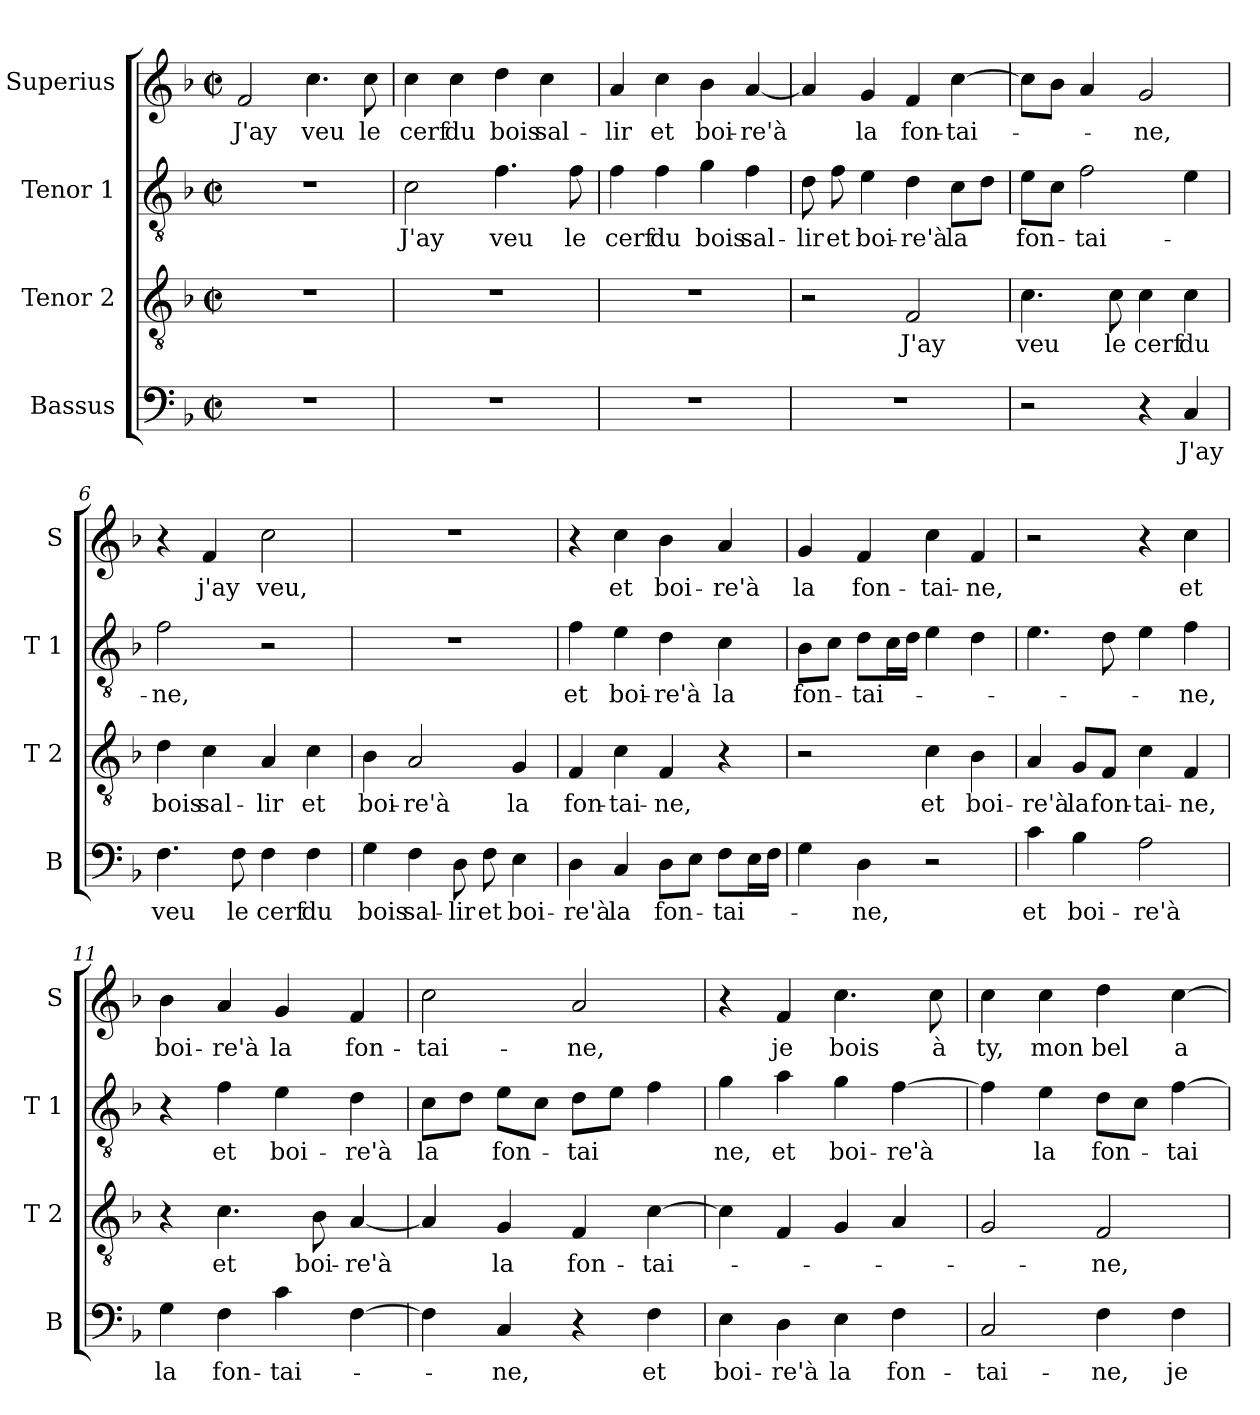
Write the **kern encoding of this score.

**kern	**text	**kern	**text	**kern	**text	**kern	**text
*part4	*part4	*part3	*part3	*part2	*part2	*part1	*part1
*staff4	*staff4	*staff3	*staff3	*staff2	*staff2	*staff1	*staff1
*I"Bassus	*	*I"Tenor 2	*	*I"Tenor 1	*	*I"Superius	*
*I'B	*	*I'T 2	*	*I'T 1	*	*I'S	*
*clefF4	*	*clefGv2	*	*clefGv2	*	*clefG2	*
*k[b-]	*	*k[b-]	*	*k[b-]	*	*k[b-]	*
*F:	*	*F:	*	*F:	*	*F:	*
*M2/2	*	*M2/2	*	*M2/2	*	*M2/2	*
*met(c|)	*	*met(c|)	*	*met(c|)	*	*met(c|)	*
=1	=1	=1	=1	=1	=1	=1	=1
1r	.	1r	.	1r	.	2f/	J'ay
.	.	.	.	.	.	4.cc\	veu
.	.	.	.	.	.	8cc\	le
=2	=2	=2	=2	=2	=2	=2	=2
1r	.	1r	.	2c\	J'ay	4cc\	cerf
.	.	.	.	.	.	4cc\	du
.	.	.	.	4.f\	veu	4dd\	bois
.	.	.	.	.	.	4cc\	sal-
.	.	.	.	8f\	le	.	.
=3	=3	=3	=3	=3	=3	=3	=3
1r	.	1r	.	4f\	cerf	4a/	-lir
.	.	.	.	4f\	du	4cc\	et
.	.	.	.	4g\	bois	4b-\	boi-
.	.	.	.	4f\	sal-	[4a/	-re'à
=4	=4	=4	=4	=4	=4	=4	=4
1r	.	2r	.	8d\	-lir	4a/]	.
.	.	.	.	8f\	et	.	.
.	.	.	.	4e\	boi-	4g/	la
.	.	2F/	J'ay	4d\	-re'à	4f/	fon-
.	.	.	.	8c\L	la	[4cc\	-tai-
.	.	.	.	8d\J	.	.	.
=5	=5	=5	=5	=5	=5	=5	=5
2r	.	4.c\	veu	8e\L	fon-	8cc\L]	.
.	.	.	.	8c\J	.	8b-\J	.
.	.	.	.	2f\	-tai-	4a/	.
.	.	8c\	le	.	.	.	.
4r	.	4c\	cerf	.	.	2g/	-ne,
4C/	J'ay	4c\	du	4e\	.	.	.
!!LO:LB:g=z
=6	=6	=6	=6	=6	=6	=6	=6
4.F\	veu	4d\	bois	2f\	-ne,	4r	.
.	.	4c\	sal-	.	.	4f/	j'ay
8F\	le	.	.	.	.	.	.
4F\	cerf	4A/	-lir	2r	.	2cc\	veu,
4F\	du	4c\	et	.	.	.	.
=7	=7	=7	=7	=7	=7	=7	=7
4G\	bois	4B-\	boi-	1r	.	1r	.
4F\	sal-	2A/	-re'à	.	.	.	.
8D\	-lir	.	.	.	.	.	.
8F\	et	.	.	.	.	.	.
4E\	boi-	4G/	la	.	.	.	.
=8	=8	=8	=8	=8	=8	=8	=8
4D\	-re'à	4F/	fon-	4f\	et	4r	.
4C/	la	4c\	-tai-	4e\	boi-	4cc\	et
8D\L	fon-	4F/	-ne,	4d\	-re'à	4b-\	boi-
8E\J	.	.	.	.	.	.	.
8F\L	-tai-	4r	.	4c\	la	4a/	-re'à
16E\L	.	.	.	.	.	.	.
16F\JJ	.	.	.	.	.	.	.
=9	=9	=9	=9	=9	=9	=9	=9
4G\	.	2r	.	8B-\L	fon-	4g/	la
.	.	.	.	8c\J	.	.	.
4D\	-ne,	.	.	8d\L	-tai-	4f/	fon-
.	.	.	.	16c\L	.	.	.
.	.	.	.	16d\JJ	.	.	.
2r	.	4c\	et	4e\	.	4cc\	-tai-
.	.	4B-\	boi-	4d\	.	4f/	-ne,
=10	=10	=10	=10	=10	=10	=10	=10
4c\	et	4A/	-re'à	4.e\	.	2r	.
4B-\	boi-	8G/L	la	.	.	.	.
.	.	8F/J	fon-	8d\	.	.	.
2A\	-re'à	4c\	-tai-	4e\	.	4r	.
.	.	4F/	-ne,	4f\	-ne,	4cc\	et
!!LO:LB:g=z
=11	=11	=11	=11	=11	=11	=11	=11
4G\	la	4r	.	4r	.	4b-\	boi-
4F\	fon-	4.c\	et	4f\	et	4a/	-re'à
4c\	-tai-	.	.	4e\	boi-	4g/	la
.	.	8B-\	boi-	.	.	.	.
[4F\	.	[4A/	-re'à	4d\	-re'à	4f/	fon-
=12	=12	=12	=12	=12	=12	=12	=12
4F\]	.	4A/]	.	8c\L	la	2cc\	-tai-
.	.	.	.	8d\J	.	.	.
4C/	-ne,	4G/	la	8e\L	fon-	.	.
.	.	.	.	8c\J	.	.	.
4r	.	4F/	fon-	8d\L	-tai	2a/	-ne,
.	.	.	.	8e\J	.	.	.
4F\	et	[4c\	-tai-	4f\	.	.	.
=13	=13	=13	=13	=13	=13	=13	=13
4E\	boi-	4c\]	.	4g\	ne,	4r	.
4D\	-re'à	4F/	.	4a\	et	4f/	je
4E\	la	4G/	.	4g\	boi-	4.cc\	bois
4F\	fon-	4A/	.	[4f\	-re'à	.	.
.	.	.	.	.	.	8cc\	à
=14	=14	=14	=14	=14	=14	=14	=14
2C/	-tai-	2G/	.	4f\]	.	4cc\	ty,
.	.	.	.	4e\	la	4cc\	mon
4F\	-ne,	2F/	-ne,	8d\L	fon-	4dd\	bel
.	.	.	.	8c\J	.	.	.
4F\	je	.	.	[4f\	-tai-	[4cc\	a-
=	=	=	=	=	=	=	=
*-	*-	*-	*-	*-	*-	*-	*-
